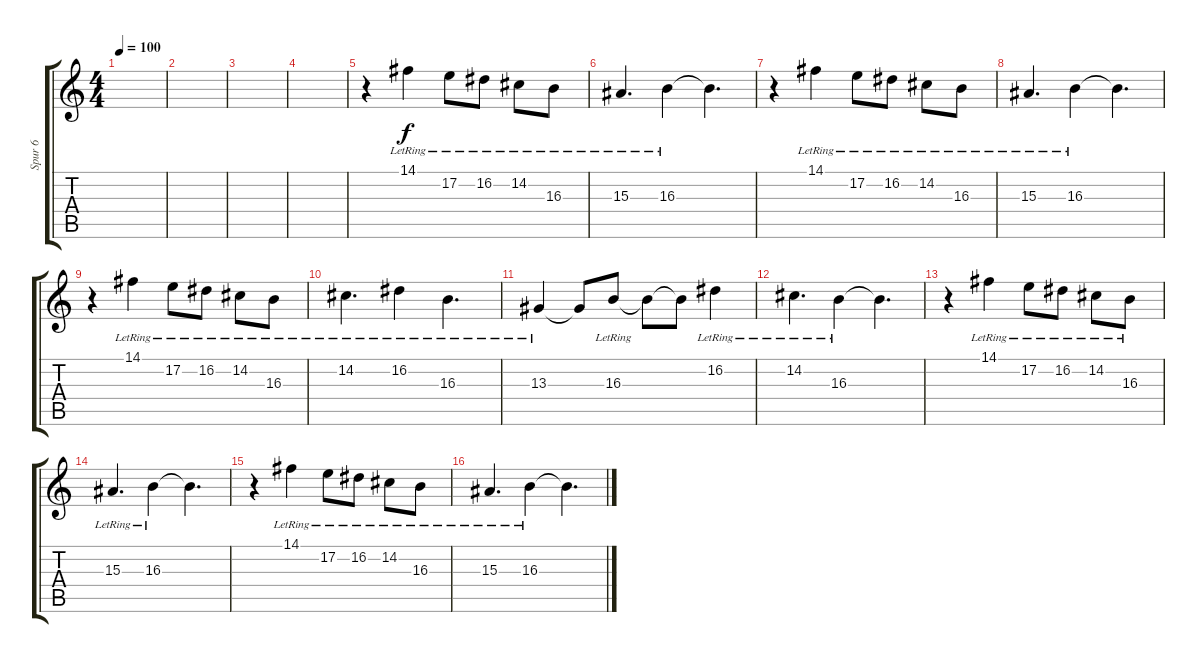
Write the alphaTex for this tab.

\track ("Spur 6" "Spur 6") {instrument musicbox}
\staff {score tabs}
\tuning (E4 B3 G3 D3 A2 E2) {hide}
\ts (4 4)
\tempo 100
\clef g2
\ks c
|
|
|
|
r.4 14.1{lr}.4{dy f} 17.2{lr}.8 16.2{lr}.8 14.2{lr}.8 16.3{lr}.8 |
15.3{lr}.4{d} 16.3{lr}.4 16.3{t}.4{d} |
r.4 14.1{lr}.4 17.2{lr}.8 16.2{lr}.8 14.2{lr}.8 16.3{lr}.8 |
15.3{lr}.4{d} 16.3{lr}.4 16.3{t}.4{d} |
r.4 14.1{lr}.4 17.2{lr}.8 16.2{lr}.8 14.2{lr}.8 16.3{lr}.8 |
14.2{lr}.4{d} 16.2{lr}.4 16.3{lr}.4{d} |
13.3{lr}.4 13.3{t}.8 16.3{lr}.8 16.3{t}.8 16.3{t}.8 16.2{lr}.4 |
14.2{lr}.4{d} 16.3{lr}.4 16.3{t}.4{d} |
r.4 14.1{lr}.4 17.2{lr}.8 16.2{lr}.8 14.2{lr}.8 16.3{lr}.8 |
15.3{lr}.4{d} 16.3{lr}.4 16.3{t}.4{d} |
r.4 14.1{lr}.4 17.2{lr}.8 16.2{lr}.8 14.2{lr}.8 16.3{lr}.8 |
15.3{lr}.4{d} 16.3{lr}.4 16.3{t}.4{d}
